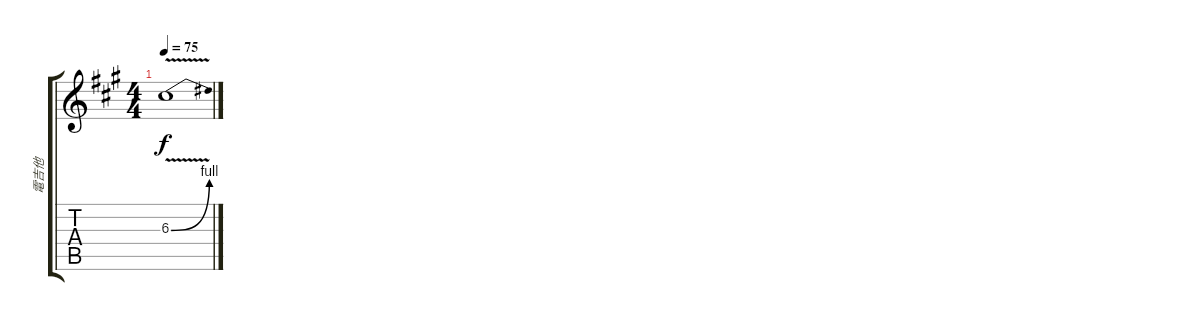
\track ("電吉他" "電吉他") {instrument overdrivenguitar}
\staff {score tabs}
\tuning (E4 B3 G3 D3 A2 E2) {hide}
\ts (4 4)
\tempo 75
\clef g2
\ks a
6.3{be (bend 0 0 60 4) v}.1{dy f}
